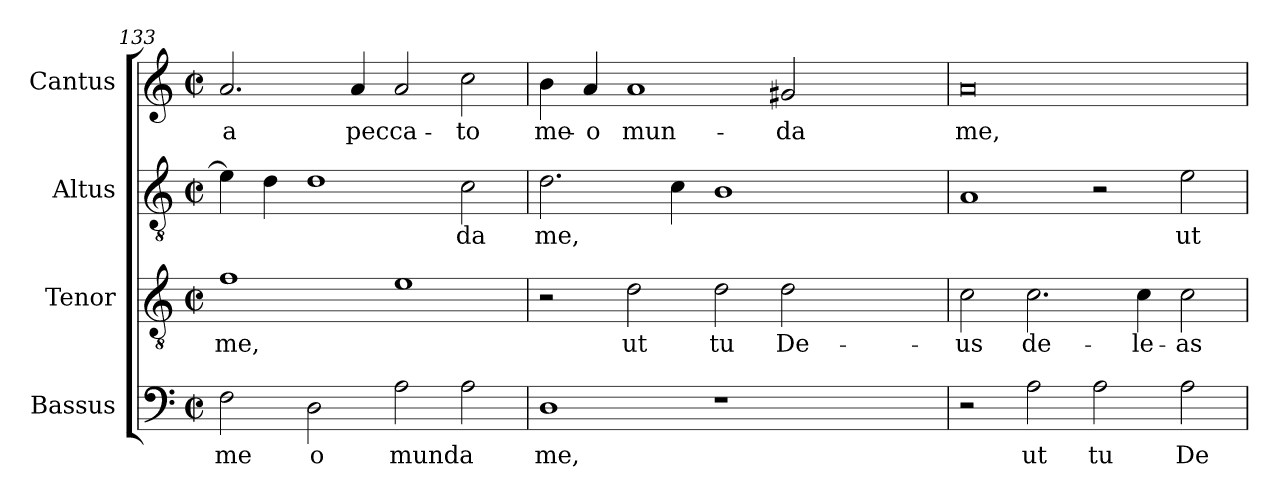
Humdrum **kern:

**kern	**text	**kern	**text	**kern	**text	**kern	**text
*part4	*part4	*part3	*part3	*part2	*part2	*part1	*part1
*staff4	*staff4	*staff3	*staff3	*staff2	*staff2	*staff1	*staff1
*I"Bassus	*	*I"Tenor	*	*I"Altus	*	*I"Cantus	*
*clefF4	*	*clefGv2	*	*clefGv2	*	*clefG2	*
*k[]	*	*k[]	*	*	*	*k[]	*
*C:	*	*C:	*	*	*	*C:	*
*M2/2	*	*M2/2	*	*M2/2	*	*M2/2	*
*met(c|)	*	*met(c|)	*	*met(c|)	*	*met(c|)	*
=133	=133	=133	=133	=133	=133	=133	=133
!	!LO:LY:b:cj	!	!LO:LY:b:cj	!	!	!	!LO:LY:b:cj
2F\	me	1f	me,	4e\]	.	2.a/	a
.	.	.	.	4d\	.	.	.
!	!LO:LY:b:cj	!	!	!	!	!	!
2D\	o	.	.	1d	.	.	.
!	!	!	!	!	!	!	!LO:LY:b:cj
.	.	.	.	.	.	4a/	pecca-
!	!LO:LY:b:cj	!	!	!	!	!	!
2A\	munda	1e	.	.	.	2a/	.
!	!	!	!	!	!LO:LY:b:cj	!	!LO:LY:b:cj
2A\	.	.	.	2c\	-da	2cc\	-to
=134	=134	=134	=134	=134	=134	=134	=134
!	!LO:LY:b:cj	!	!	!	!LO:LY:b	!	!LO:LY:b:cj
1D	me,	2r	.	2.d\	me,	4b\	me-
!	!	!	!	!	!	!	!LO:LY:b:cj
.	.	.	.	.	.	4a/	-o
!	!	!	!LO:LY:b:cj	!	!	!	!LO:LY:b:cj
.	.	2d\	ut	.	.	1a	mun-
.	.	.	.	4c\	.	.	.
!LO:N:vis=1	!	!	!LO:LY:b:cj	!	!	!	!
0r	.	2d\	tu	1B	.	.	.
!	!	!	!LO:LY:b:cj	!	!	!	!LO:LY:b:cj
.	.	2d\	De-	.	.	2g#/	-da
.	.	1ryy	.	1ryy	.	1ryy	.
=135	=135	=135	=135	=135	=135	=135	=135
!	!	!	!LO:LY:b:cj	!	!	!	!LO:LY:b:cj
2r	.	2c\	-us	1A	.	0a	me,
!	!LO:LY:b:cj	!	!LO:LY:b:cj	!	!	!	!
2A\	ut	2.c\	de-	.	.	.	.
!	!LO:LY:b:cj	!	!	!	!	!	!
2A\	tu	.	.	2r	.	.	.
!	!	!	!LO:LY:b:cj	!	!	!	!
.	.	4c\	-le-	.	.	.	.
!	!LO:LY:b:cj	!	!LO:LY:b:cj	!	!LO:LY:b:cj	!	!
2A\	De	2c\	-as	2e\	ut	.	.
=	=	=	=	=	=	=	=
*-	*-	*-	*-	*-	*-	*-	*-
